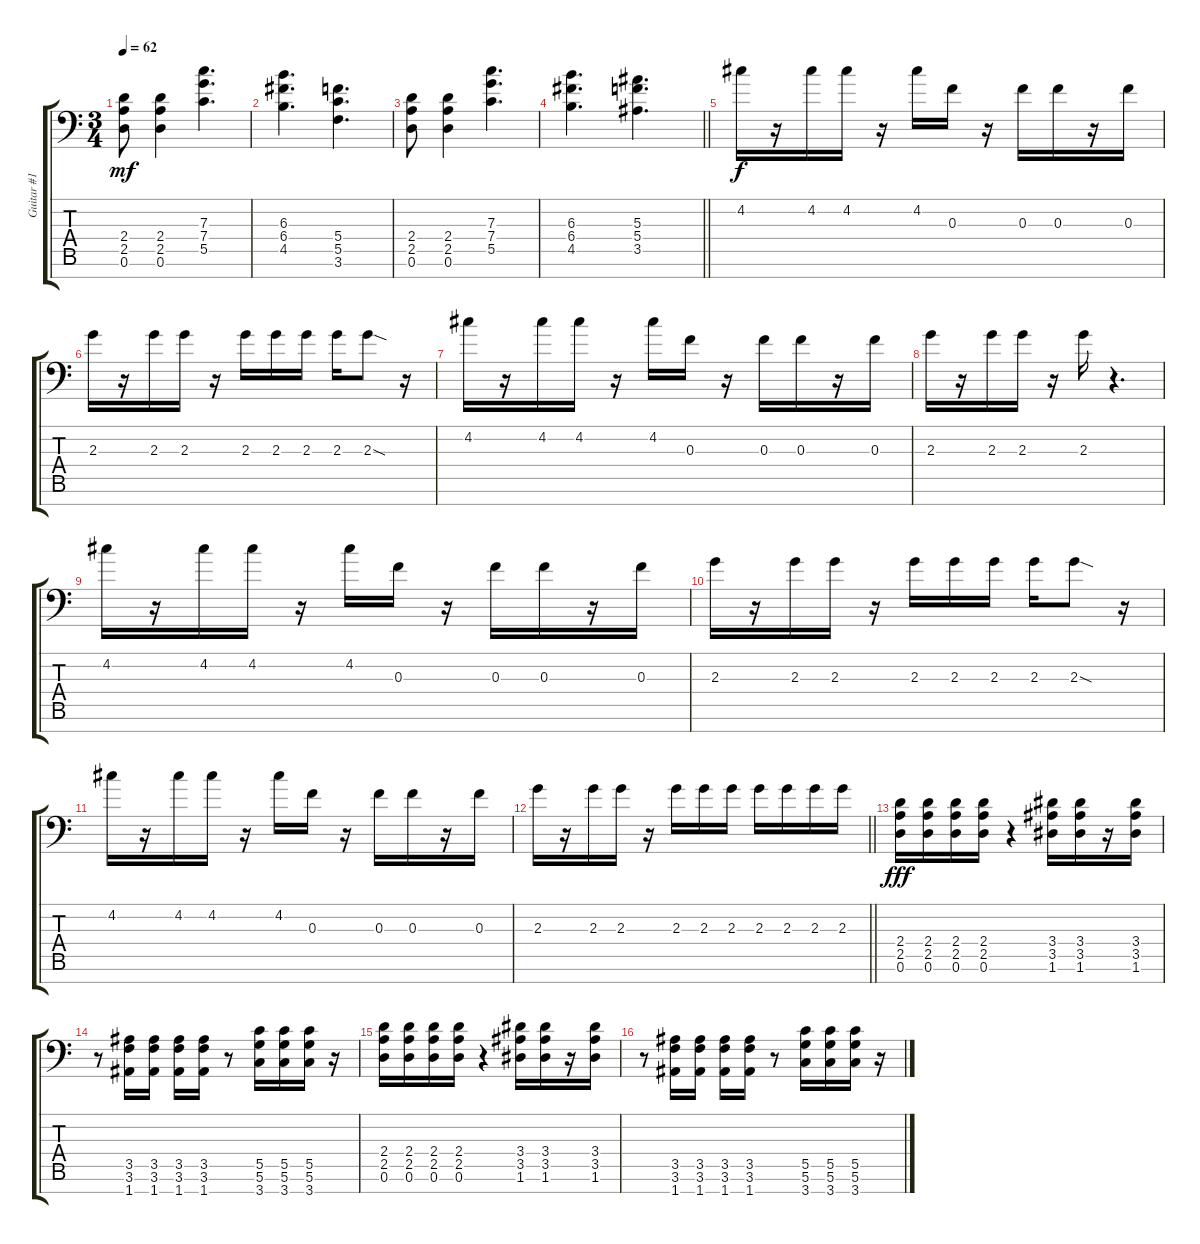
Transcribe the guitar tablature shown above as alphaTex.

\track ("Guitar #1" "Guitar #1") {instrument distortionguitar}
\staff {score tabs}
\tuning (D4 A3 F3 C3 G2 D2 A1) {hide}
\ts (3 4)
\tempo 62
\clef f4
\ks c
(2.4 2.5 0.6).8{dy mf} (2.4 2.5 0.6).4 (7.3 7.4 5.5).4{d} |
(6.3 6.4 4.5).4{d} (5.4 5.5 3.6).4{d} |
(2.4 2.5 0.6).8 (2.4 2.5 0.6).4 (7.3 7.4 5.5).4{d} |
\barLineRight lightlight
(6.3 6.4 4.5).4{d} (5.3 5.4 3.5).4{d} |
4.2.16{dy f volume 8 instrument electricguitarjazz} r.16 4.2.16 4.2.16 r.16 4.2.16 0.3.16 r.16 0.3.16 0.3.16 r.16 0.3.16 |
2.3.16 r.16 2.3.16 2.3.16 r.16 2.3.16 2.3.16 2.3.16 2.3.16 2.3{sod}.8 r.16 |
4.2.16 r.16 4.2.16 4.2.16 r.16 4.2.16 0.3.16 r.16 0.3.16 0.3.16 r.16 0.3.16 |
2.3.16 r.16 2.3.16 2.3.16 r.16 2.3.16 r.4{d} |
4.2.16 r.16 4.2.16 4.2.16 r.16 4.2.16 0.3.16 r.16 0.3.16 0.3.16 r.16 0.3.16 |
2.3.16 r.16 2.3.16 2.3.16 r.16 2.3.16 2.3.16 2.3.16 2.3.16 2.3{sod}.8 r.16 |
4.2.16 r.16 4.2.16 4.2.16 r.16 4.2.16 0.3.16 r.16 0.3.16 0.3.16 r.16 0.3.16 |
\barLineRight lightlight
2.3.16 r.16 2.3.16 2.3.16 r.16 2.3.16 2.3.16 2.3.16 2.3.16 2.3.16 2.3.16 2.3.16 |
(2.4 2.5 0.6).16{dy fff volume 7 instrument distortionguitar} (2.4 2.5 0.6).16 (2.4 2.5 0.6).16 (2.4 2.5 0.6).16 r.4 (3.4 3.5 1.6).16 (3.4 3.5 1.6).16 r.16 (3.4 3.5 1.6).16 |
r.8 (3.5 3.6 1.7).16 (3.5 3.6 1.7).16 (3.5 3.6 1.7).16 (3.5 3.6 1.7).16 r.8 (5.5 5.6 3.7).16 (5.5 5.6 3.7).16 (5.5 5.6 3.7).16 r.16 |
(2.4 2.5 0.6).16 (2.4 2.5 0.6).16 (2.4 2.5 0.6).16 (2.4 2.5 0.6).16 r.4 (3.4 3.5 1.6).16 (3.4 3.5 1.6).16 r.16 (3.4 3.5 1.6).16 |
r.8 (3.5 3.6 1.7).16 (3.5 3.6 1.7).16 (3.5 3.6 1.7).16 (3.5 3.6 1.7).16 r.8 (5.5 5.6 3.7).16 (5.5 5.6 3.7).16 (5.5 5.6 3.7).16 r.16
